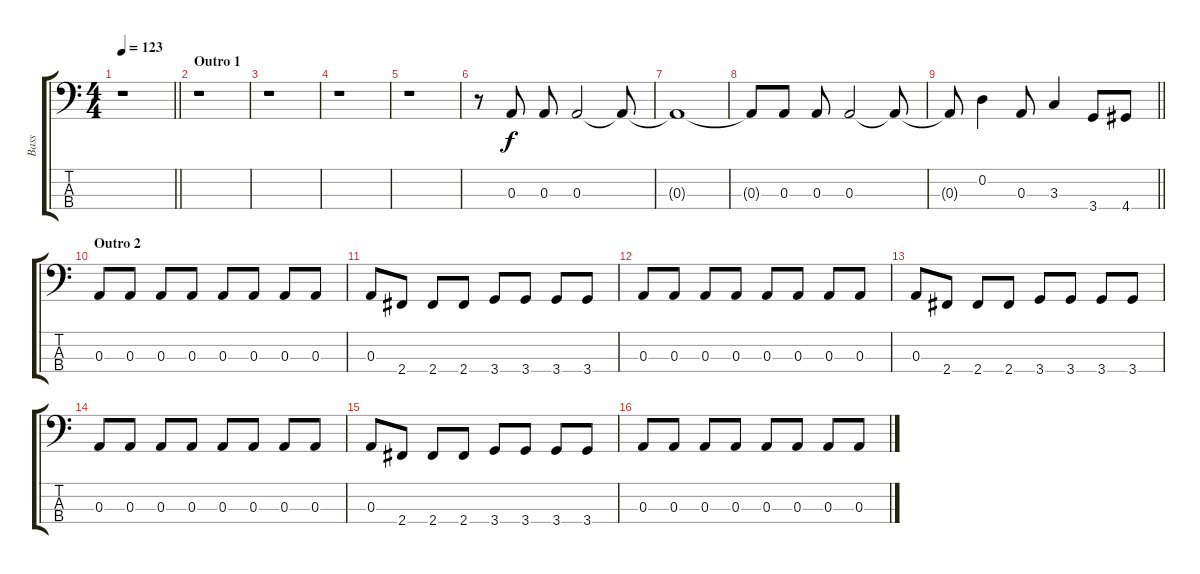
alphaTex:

\track ("Bass" "Bass") {instrument electricbasspick}
\staff {score tabs}
\tuning (G2 D2 A1 E1) {hide}
\ts (4 4)
\tempo 123
\clef f4
\barLineRight lightlight
\ks c
r.1{dy f} |
\section ("" "Outro 1")
r.1 |
r.1 |
r.1 |
r.1 |
r.8 0.3.8 0.3.8 0.3.2 0.3{t}.8 |
0.3{t}.1 |
0.3{t}.8 0.3.8 0.3.8 0.3.2 0.3{t}.8 |
\barLineRight lightlight
0.3{t}.8 0.2.4 0.3.8 3.3.4 3.4.8 4.4.8 |
\section ("" "Outro 2")
0.3.8 0.3.8 0.3.8 0.3.8 0.3.8 0.3.8 0.3.8 0.3.8 |
0.3.8 2.4.8 2.4.8 2.4.8 3.4.8 3.4.8 3.4.8 3.4.8 |
0.3.8 0.3.8 0.3.8 0.3.8 0.3.8 0.3.8 0.3.8 0.3.8 |
0.3.8 2.4.8 2.4.8 2.4.8 3.4.8 3.4.8 3.4.8 3.4.8 |
0.3.8 0.3.8 0.3.8 0.3.8 0.3.8 0.3.8 0.3.8 0.3.8 |
0.3.8 2.4.8 2.4.8 2.4.8 3.4.8 3.4.8 3.4.8 3.4.8 |
0.3.8 0.3.8 0.3.8 0.3.8 0.3.8 0.3.8 0.3.8 0.3.8
